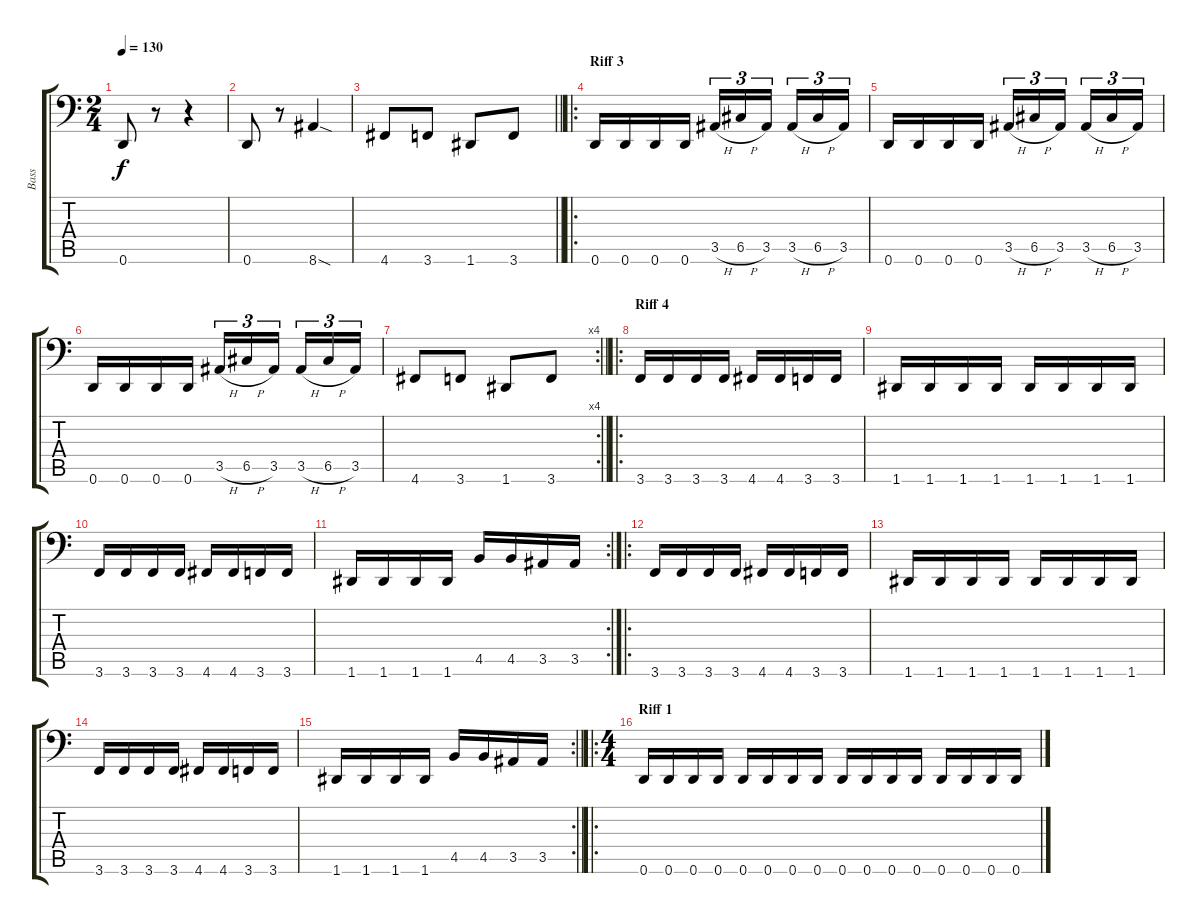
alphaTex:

\track ("Bass" "Bass") {instrument electricbassfinger}
\staff {score tabs}
\tuning (D3 A2 F2 C2 G1 D1) {hide}
\ts (2 4)
\tempo 130
\clef f4
\ks c
0.6.8{dy f} r.8 r.4 |
0.6.8 r.8 8.6{sod}.4 |
\barLineRight lightlight
4.6.8 3.6.8 1.6.8 3.6.8 |
\ro
\section ("" "Riff 3")
0.6.16 0.6.16 0.6.16 0.6.16 3.5{h}.16{tu (3 2)} 6.5{h}.16{tu (3 2)} 3.5.16{tu (3 2) beam splitsecondary} 3.5{h}.16{tu (3 2)} 6.5{h}.16{tu (3 2)} 3.5.16{tu (3 2)} |
0.6.16 0.6.16 0.6.16 0.6.16 3.5{h}.16{tu (3 2)} 6.5{h}.16{tu (3 2)} 3.5.16{tu (3 2) beam splitsecondary} 3.5{h}.16{tu (3 2)} 6.5{h}.16{tu (3 2)} 3.5.16{tu (3 2)} |
0.6.16 0.6.16 0.6.16 0.6.16 3.5{h}.16{tu (3 2)} 6.5{h}.16{tu (3 2)} 3.5.16{tu (3 2) beam splitsecondary} 3.5{h}.16{tu (3 2)} 6.5{h}.16{tu (3 2)} 3.5.16{tu (3 2)} |
\rc 4
\barLineRight lightlight
4.6.8 3.6.8 1.6.8 3.6.8 |
\ro
\section ("" "Riff 4")
3.6.16 3.6.16 3.6.16 3.6.16 4.6.16 4.6.16 3.6.16 3.6.16 |
1.6.16 1.6.16 1.6.16 1.6.16 1.6.16 1.6.16 1.6.16 1.6.16 |
3.6.16 3.6.16 3.6.16 3.6.16 4.6.16 4.6.16 3.6.16 3.6.16 |
\rc 2
1.6.16 1.6.16 1.6.16 1.6.16 4.5.16 4.5.16 3.5.16 3.5.16 |
\ro
3.6.16 3.6.16 3.6.16 3.6.16 4.6.16 4.6.16 3.6.16 3.6.16 |
1.6.16 1.6.16 1.6.16 1.6.16 1.6.16 1.6.16 1.6.16 1.6.16 |
3.6.16 3.6.16 3.6.16 3.6.16 4.6.16 4.6.16 3.6.16 3.6.16 |
\rc 2
\barLineRight lightlight
1.6.16 1.6.16 1.6.16 1.6.16 4.5.16 4.5.16 3.5.16 3.5.16 |
\ro
\ts (4 4)
\section ("" "Riff 1")
0.6.16 0.6.16 0.6.16 0.6.16 0.6.16 0.6.16 0.6.16 0.6.16 0.6.16 0.6.16 0.6.16 0.6.16 0.6.16 0.6.16 0.6.16 0.6.16
